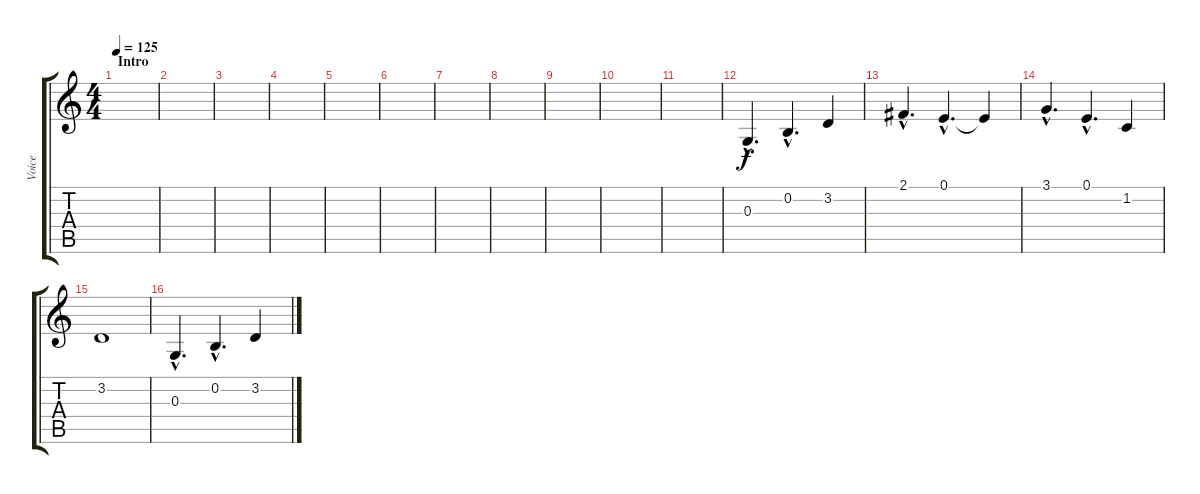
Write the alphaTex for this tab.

\track ("Voice" "Voice") {instrument harmonica}
\staff {score tabs}
\tuning (E4 B3 G3 D3 A2 E2) {hide}
\ts (4 4)
\section ("" "Intro")
\tempo 125
\clef g2
\ks c
|
|
|
|
|
|
|
|
|
|
|
0.3{hac}.4{d} 0.2{hac}.4{d} 3.2.4 |
2.1{hac}.4{d} 0.1{hac}.4{d} 0.1{t}.4 |
3.1{hac}.4{d} 0.1{hac}.4{d} 1.2.4 |
3.2.1 |
0.3{hac}.4{d} 0.2{hac}.4{d} 3.2.4
